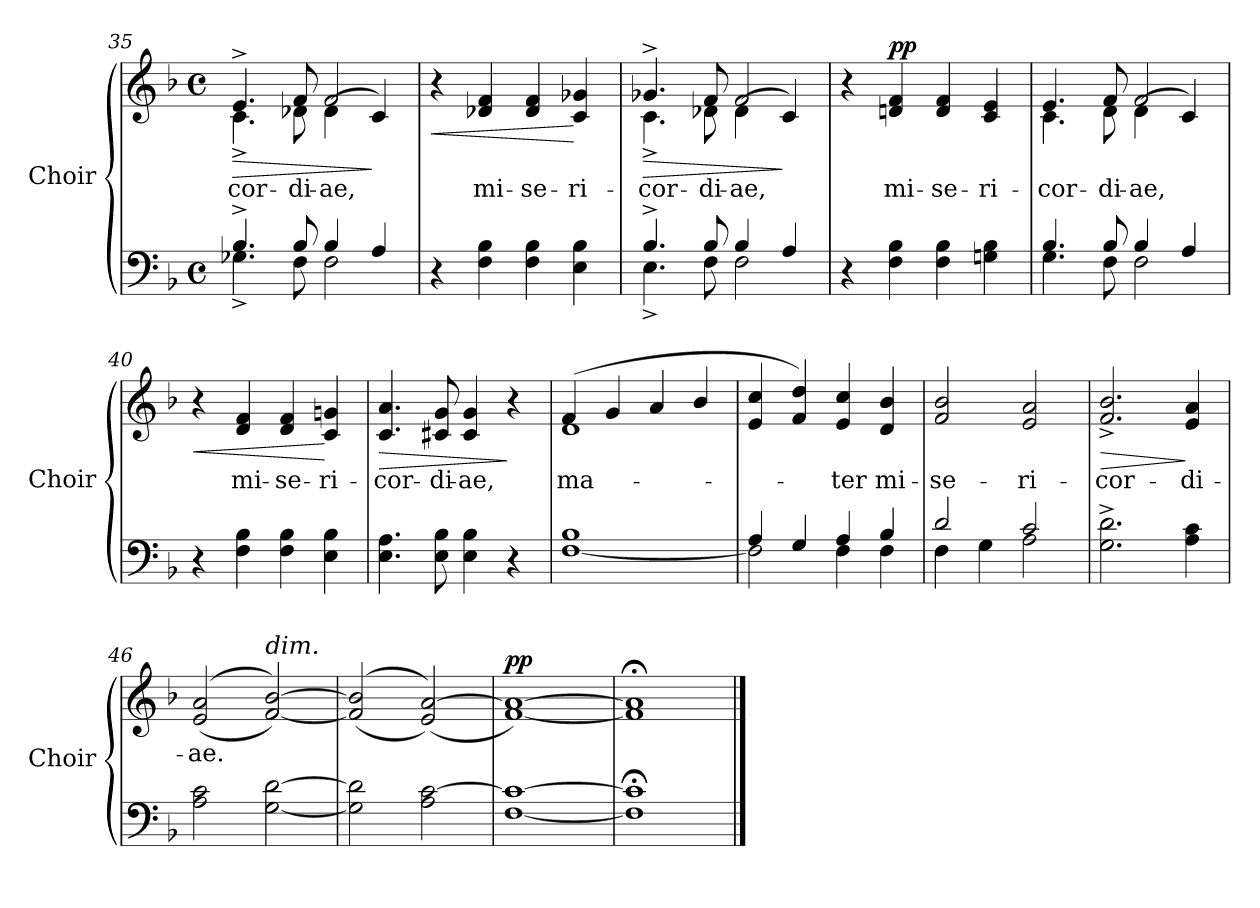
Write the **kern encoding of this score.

**kern	**kern	**text	**dynam
*part1	*part1	*part1	*part1
*staff2	*staff1	*staff1	*staff1/2
*I"Choir	*	*	*
*I'Choir	*	*	*
*clefF4	*clefG2	*	*
*k[b-]	*k[b-]	*	*
*F:	*F:	*	*
*M4/4	*M4/4	*	*
*met(c)	*met(c)	*	*
=35	=35	=35	=35
*^	*	*	*
!	!	!	!LO:LY:b:color=#000000	!LO:HP:b
*	*	*^	*	*
4.B-^i/	4.G-X^i\	4.e^i/	4.c^i\	-cor-	>
!	!	!	!	!LO:LY:b:color=#000000	!
8B-i/	8Fi\	8fi/	8d-Xi\	-di-	.
!	!	!	!	!LO:LY:b:color=#000000	!
4B-i/	2Fi\	2fi/	(4d-i\	-ae,	.
4Ai/	.	.	4ci/)	.	]
*v	*v	*	*	*	*
=36	=36	=36	=36	=36
!	!	!	!	!LO:HP:b
*	*v	*v	*	*
4r	4r	.	<
!	!	!LO:LY:b:color=#000000	!
4Fi\ 4B-i	4d-Xi/ 4fi	mi-	.
!	!	!LO:LY:b:color=#000000	!
4Fi\ 4B-i	4d-i/ 4fi	-se-	.
!	!	!LO:LY:b:color=#000000	!
4Ei\ 4B-i	4ci/ 4g-Xi	-ri-	[
=37	=37	=37	=37
*^	*	*	*
!	!	!	!LO:LY:b:color=#000000	!LO:HP:b
*	*	*^	*	*
4.B-^i/	4.E^i\	4.g-X^i/	4.c^i\	-cor-	>
!	!	!	!	!LO:LY:b:color=#000000	!
8B-i/	8Fi\	8fi/	8d-Xi\	-di-	.
!	!	!	!	!LO:LY:b:color=#000000	!
4B-i/	2Fi\	2fi/	(4d-i\	-ae,	.
4Ai/	.	.	4ci/)	.	]
*v	*v	*	*	*	*
*	*v	*v	*	*
=38	=38	=38	=38
4r	4r	.	.
!	!	!LO:LY:b:color=#000000	!
4Fi\ 4B-i	4dni/ 4fi	mi-	pp
!	!	!LO:LY:b:color=#000000	!
4Fi\ 4B-i	4di/ 4fi	-se-	.
!	!	!LO:LY:b:color=#000000	!
4Gni\ 4B-i	4ci/ 4ei	-ri-	.
!!LO:LB:g=z
=39	=39	=39	=39
*^	*	*	*
!	!	!	!LO:LY:b:color=#000000	!
*	*	*^	*	*
4.B-i/	4.Gi\	4.ei/	4.ci\	-cor-	.
!	!	!	!	!LO:LY:b:color=#000000	!
8B-i/	8Fi\	8fi/	8di\	-di-	.
!	!	!	!	!LO:LY:b:color=#000000	!
4B-i/	2Fi\	2fi/	(4di\	-ae,	.
4Ai/	.	.	4ci/)	.	.
*v	*v	*	*	*	*
=40	=40	=40	=40	=40
!	!	!	!	!LO:HP:b
*	*v	*v	*	*
4r	4r	.	<
!	!	!LO:LY:b:color=#000000	!
4Fi\ 4B-i	4di/ 4fi	mi-	.
!	!	!LO:LY:b:color=#000000	!
4Fi\ 4B-i	4di/ 4fi	-se-	.
!	!	!LO:LY:b:color=#000000	!
4Ei\ 4B-i	4ci/ 4gni	-ri-	[
=41	=41	=41	=41
!	!	!LO:LY:b:color=#000000	!LO:HP:b
4.Ei\ 4.Ai	4.ci/ 4.ai	-cor-	>
!	!	!LO:LY:b:color=#000000	!
8Ei\ 8B-i	8c#Xi/ 8gi	-di-	.
!	!	!LO:LY:b:color=#000000	!
4Ei\ 4B-i	4c#i/ 4gi	-ae,	.
4r	4r	.	]
=42	=42	=42	=42
!	!LO:TX:a:i:t=cresc.	!	!
!	!	!LO:LY:b:color=#000000	!
*	*^	*	*
[1Fi 1B-i	(4fi/	1di	ma-	.
.	4gi/	.	.	.
.	4ai/	.	.	.
.	4b-i/	.	.	.
*	*v	*v	*	*
=43	=43	=43	=43
*^	*	*	*
4Ai/	2Fi\]	4ei/ 4cci	.	.
4Gi/	.	4fi/ 4ddi)	.	.
!	!	!	!LO:LY:b:color=#000000	!
4Ai/	4Fi\	4ei/ 4cci	-ter	.
!	!	!	!LO:LY:b:color=#000000	!
4B-i/	4Fi\	4di/ 4b-i	mi-	.
=44	=44	=44	=44	=44
!	!	!	!LO:LY:b:color=#000000	!
2di/	4Fi\	2fi/ 2b-i	-se-	.
.	4Gi\	.	.	.
!	!	!	!LO:LY:b:color=#000000	!
2ci/	2Ai\	2ei/ 2ai	-ri-	.
*v	*v	*	*	*
=45	=45	=45	=45
*^	*	*	*
!	!	!	!LO:LY:b:color=#000000	!LO:HP:b
*v	*v	*	*	*
2.Gi\^ 2.di^	2.fi/^ 2.b-i^	-cor-	>
!	!	!LO:LY:b:color=#000000	!
4Ai\ 4ci	4ei/ 4ai	-di-	]
=46	=46	=46	=46
!	!	!LO:LY:b:color=#000000	!
2Ai\ 2ci	((2ei/ 2ai	-ae.	.
!	!LO:TX:a:i:t=dim.	!	!
[2Gi\ [2di	[2fi/ [2b-i))	.	.
=47	=47	=47	=47
2Gi\] 2di]	((2fi/] 2b-i]	.	.
2Ai\ [2ci	(2ei/ [2ai))	.	.
=48	=48	=48	=48
[1Fi 1ci_	[1fi 1ai_)	.	pp
=49	=49	=49	=49
1Fi]; 1ci];	1fi]; 1ai];	.	.
==	==	==	==
*-	*-	*-	*-
